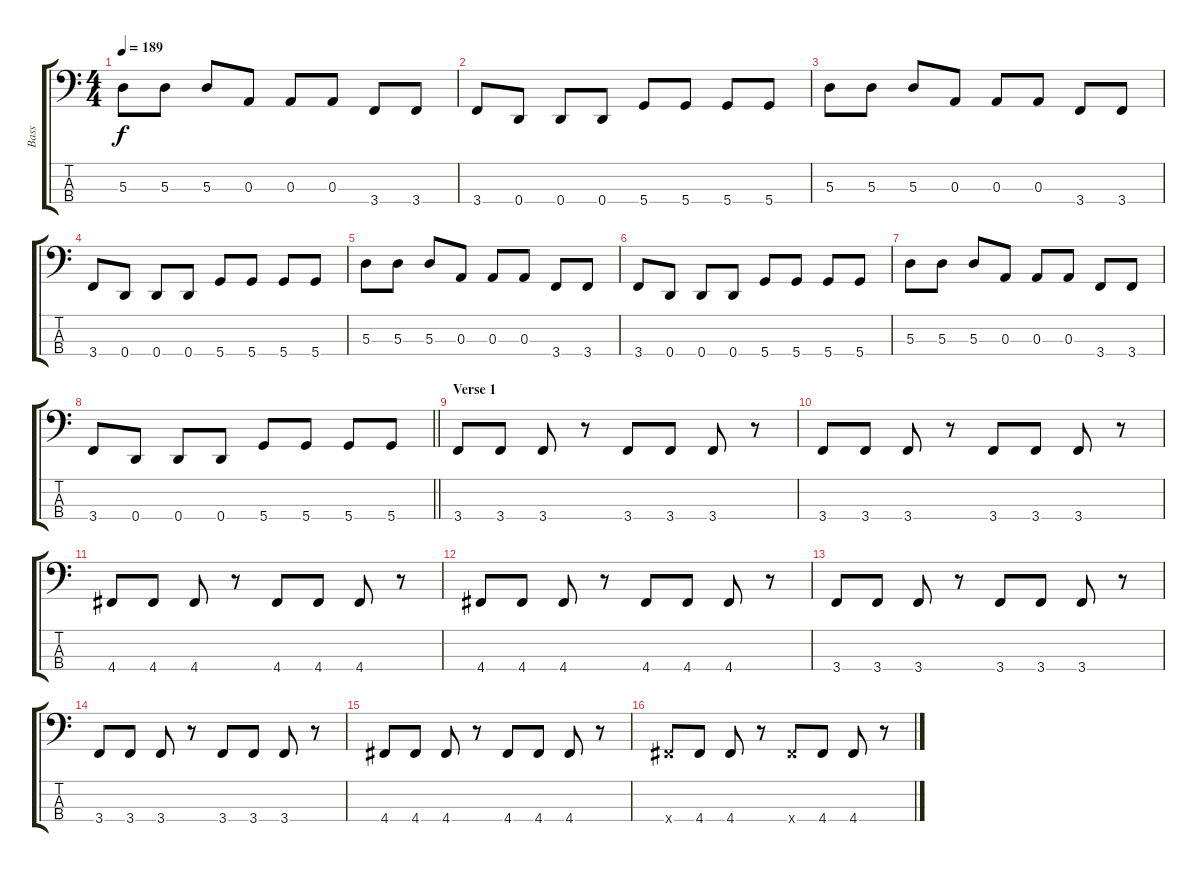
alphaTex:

\track ("Bass" "Bass") {instrument slapbass1}
\staff {score tabs}
\tuning (G2 D2 A1 D1) {hide}
\ts (4 4)
\tempo 189
\clef f4
\ks c
5.3.8{dy f} 5.3.8 5.3.8 0.3.8 0.3.8 0.3.8 3.4.8 3.4.8 |
3.4.8 0.4.8 0.4.8 0.4.8 5.4.8 5.4.8 5.4.8 5.4.8 |
5.3.8 5.3.8 5.3.8 0.3.8 0.3.8 0.3.8 3.4.8 3.4.8 |
3.4.8 0.4.8 0.4.8 0.4.8 5.4.8 5.4.8 5.4.8 5.4.8 |
5.3.8 5.3.8 5.3.8 0.3.8 0.3.8 0.3.8 3.4.8 3.4.8 |
3.4.8 0.4.8 0.4.8 0.4.8 5.4.8 5.4.8 5.4.8 5.4.8 |
5.3.8 5.3.8 5.3.8 0.3.8 0.3.8 0.3.8 3.4.8 3.4.8 |
\barLineRight lightlight
3.4.8 0.4.8 0.4.8 0.4.8 5.4.8 5.4.8 5.4.8 5.4.8 |
\section ("" "Verse 1")
3.4.8 3.4.8 3.4.8 r.8 3.4.8 3.4.8 3.4.8 r.8 |
3.4.8 3.4.8 3.4.8 r.8 3.4.8 3.4.8 3.4.8 r.8 |
4.4.8 4.4.8 4.4.8 r.8 4.4.8 4.4.8 4.4.8 r.8 |
4.4.8 4.4.8 4.4.8 r.8 4.4.8 4.4.8 4.4.8 r.8 |
3.4.8 3.4.8 3.4.8 r.8 3.4.8 3.4.8 3.4.8 r.8 |
3.4.8 3.4.8 3.4.8 r.8 3.4.8 3.4.8 3.4.8 r.8 |
4.4.8 4.4.8 4.4.8 r.8 4.4.8 4.4.8 4.4.8 r.8 |
4.4{x}.8 4.4.8 4.4.8 r.8 4.4{x}.8 4.4.8 4.4.8 r.8
